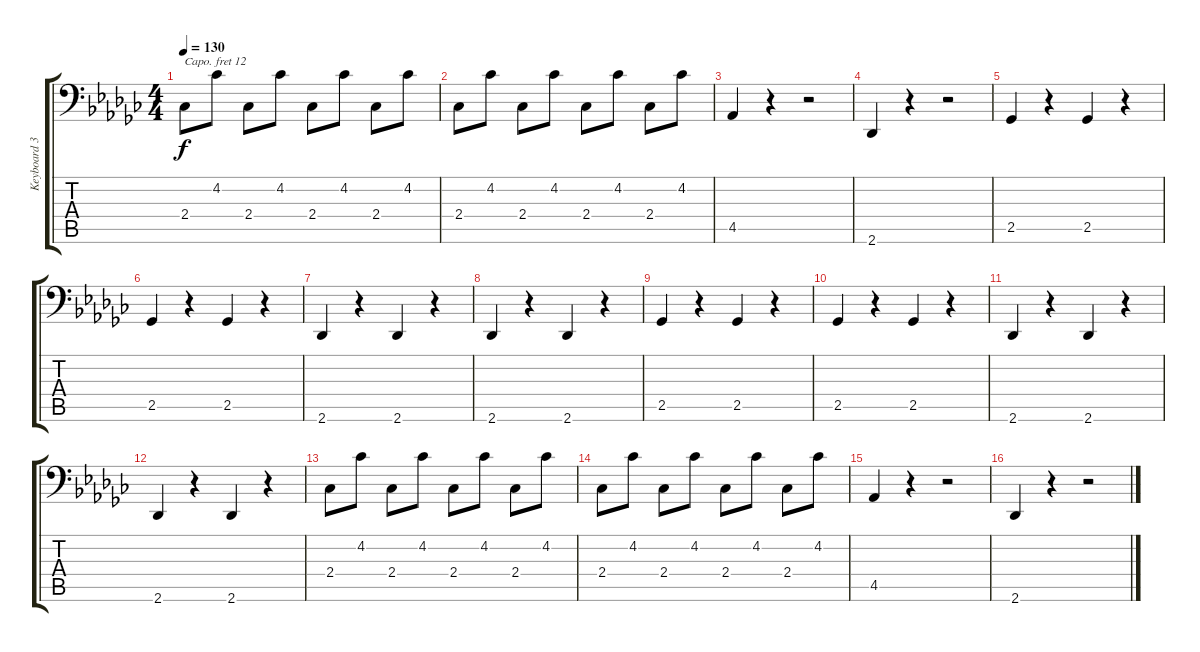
\track ("Keyboard 3" "Keyboard 3") {instrument lead2sawtooth}
\staff {score tabs}
\capo 12
\tuning (C3 G2 D2 A1 E1 B0) {hide}
\ts (4 4)
\tempo 130
\clef f4
\ks gb
2.4.8{dy f} 4.2.8 2.4.8 4.2.8 2.4.8 4.2.8 2.4.8 4.2.8 |
2.4.8 4.2.8 2.4.8 4.2.8 2.4.8 4.2.8 2.4.8 4.2.8 |
4.5.4 r.4 r.2 |
2.6.4 r.4 r.2 |
2.5.4 r.4 2.5.4 r.4 |
2.5.4 r.4 2.5.4 r.4 |
2.6.4 r.4 2.6.4 r.4 |
2.6.4 r.4 2.6.4 r.4 |
2.5.4 r.4 2.5.4 r.4 |
2.5.4 r.4 2.5.4 r.4 |
2.6.4 r.4 2.6.4 r.4 |
2.6.4 r.4 2.6.4 r.4 |
2.4.8 4.2.8 2.4.8 4.2.8 2.4.8 4.2.8 2.4.8 4.2.8 |
2.4.8 4.2.8 2.4.8 4.2.8 2.4.8 4.2.8 2.4.8 4.2.8 |
4.5.4 r.4 r.2 |
2.6.4 r.4 r.2
